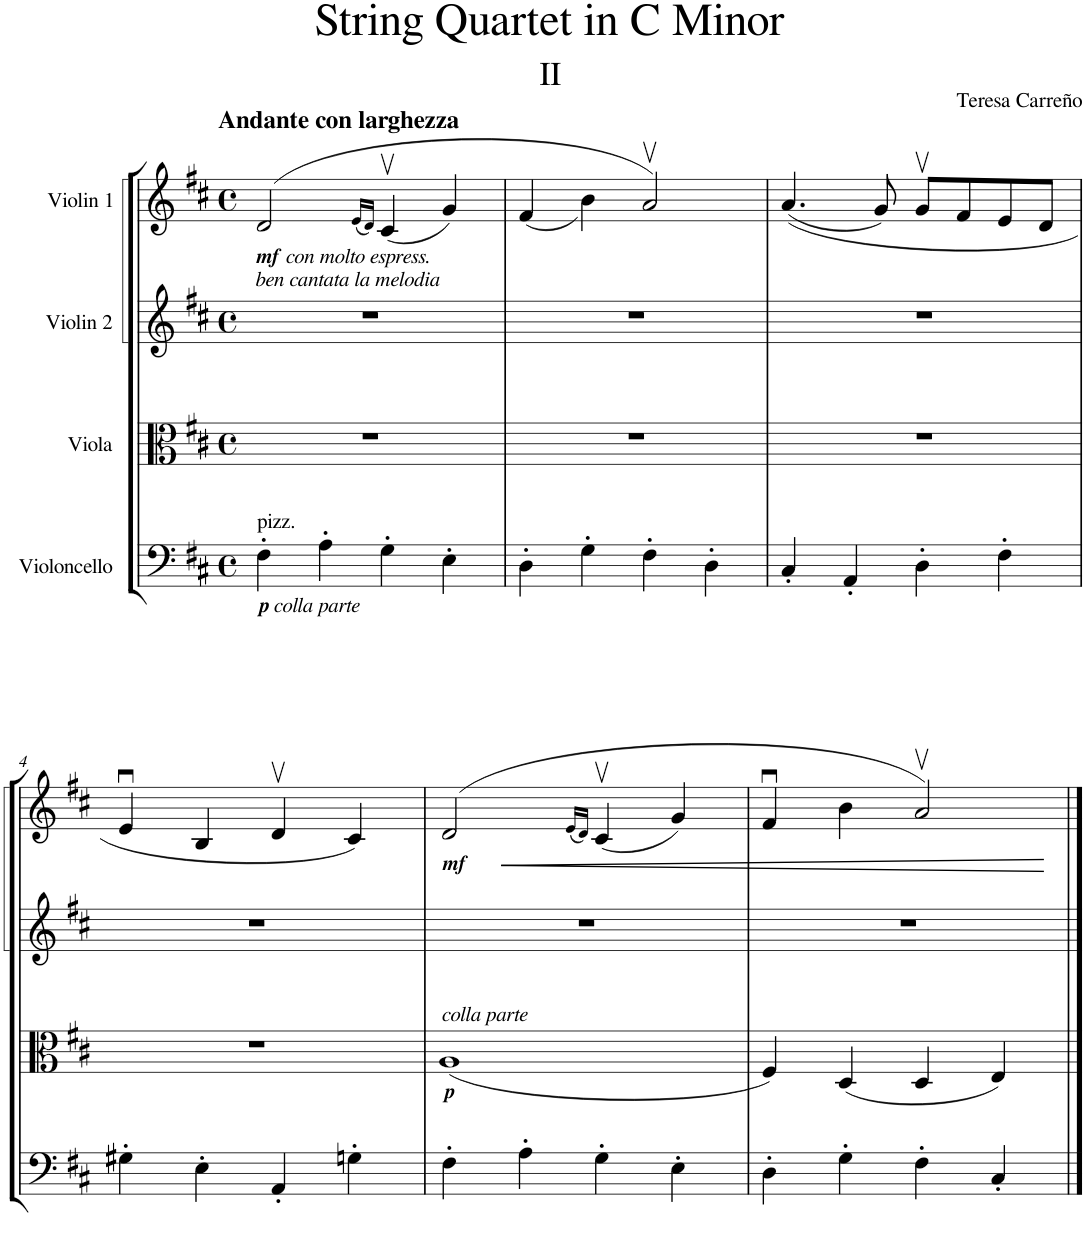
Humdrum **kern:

**kern	**kern	**kern	**kern	**dynam
*part4	*part3	*part2	*part1	*part1
*staff4	*staff3	*staff2	*staff1	*staff1
*I"Violoncello	*I"Viola	*I"Violin 2	*I"Violin 1	*
*I'Vc	*I'Vla	*I'Vln	*I'Vln	*
*clefF4	*clefC3	*clefG2	*clefG2	*
*k[f#c#]	*k[f#c#]	*k[f#c#]	*k[f#c#]	*
*M4/4	*M4/4	*M4/4	*M4/4	*
*met(c)	*met(c)	*met(c)	*met(c)	*
=1	=1	=1	=1	=1
!	!	!	!LO:TX:a:B:t=Andante con larghezza	!
!	!	!	!LO:TX:b:Bi:t=mf	!
!	!	!	!LO:TX:b:t=con molto espress.	!
!	!	!	!LO:TX:b:t=ben cantata la melodia	!
!LO:TX:a:t=pizz.	!	!	!	!
!LO:TX:b:Bi:t=p	!	!	!	!
!LO:TX:b:t=colla parte	!	!	!	!
4F#'\	1r	1r	(2d/	.
4A'\	.	.	.	.
.	.	.	(16qe/LL	.
.	.	.	16qd/JJ)	.
4G'\	.	.	(4c#v/	.
4E'\	.	.	4g/)	.
=2	=2	=2	=2	=2
4D'\	1r	1r	(<4f#/	.
4G'\	.	.	4b\)	.
4F#'\	.	.	2av/)	.
4D'\	.	.	.	.
=3	=3	=3	=3	=3
4C#'/	1r	1r	((<4.a/	.
4AA'/	.	.	.	.
.	.	.	8g/)	.
4D'\	.	.	8gv/L	.
.	.	.	8f#/	.
4F#'\	.	.	8e/	.
.	.	.	8d/J	.
!!LO:LB:g=z
=4	=4	=4	=4	=4
4G#X'\	1r	1r	4eu/	.
4E'\	.	.	4B/	.
4AA'/	.	.	4dv/	.
4Gn'\	.	.	4c#/)	.
=5	=5	=5	=5	=5
!	!	!	!LO:TX:b:Bi:t=mf	!
!	!LO:TX:a:i:t=colla parte	!	!	!
!	!LO:TX:b:Bi:t=p	!	!	!
!	!	!	!	!LO:HP:b
4F#'\	(1A	1r	(2d/	<
4A'\	.	.	.	.
.	.	.	(16qe/LL	.
.	.	.	16qd/JJ)	.
4G'\	.	.	(4c#v/	.
4E'\	.	.	4g/)	.
=6	=6	=6	=6	=6
4D'\	4F#/)	1r	4f#u/	.
4G'\	(4D/	.	4b\	.
4F#'\	4D/	.	2av/)	.
4C#'/	4E/)	.	.	.
.	.	.	.	[
==	==	==	==	==
*-	*-	*-	*-	*-
